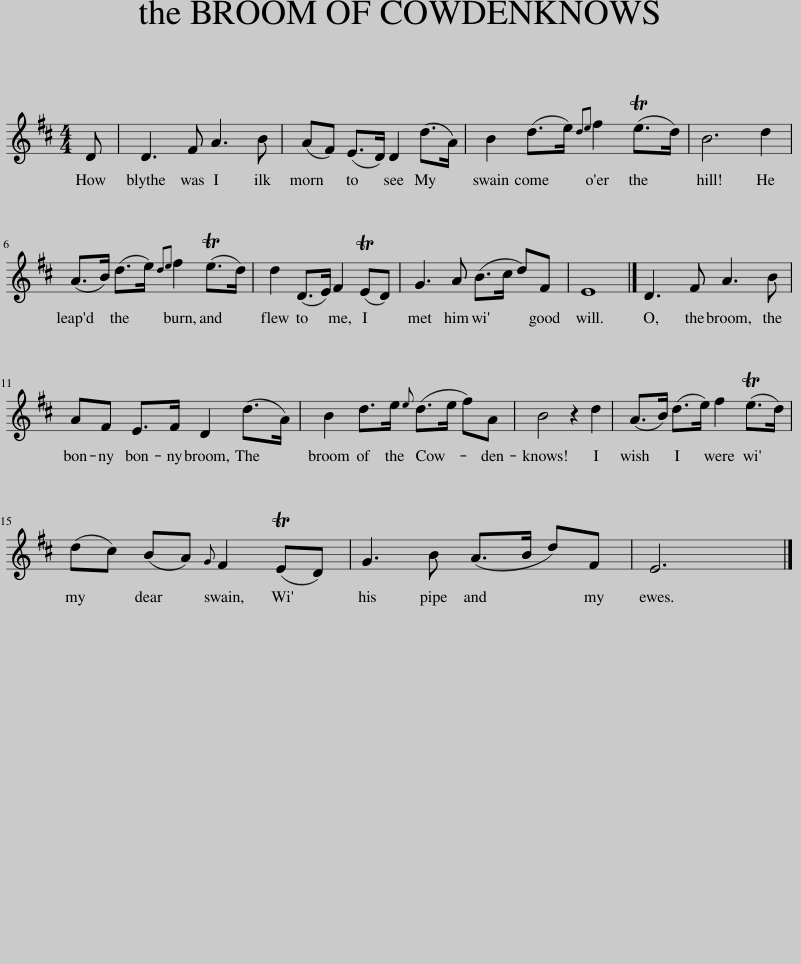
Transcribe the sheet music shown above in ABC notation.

X:1
L:1/8
M:4/4
I:linebreak $
K:D
V:1 treble
V:1
 D | D3 F A3 B | (AF) (E>D) D2 (d>A) | B2 (d>e){de} f2 (Te>d) | B6 d2 |$ %5
 (A>B) (d>e){de} f2 (Te>d) | d2 (D>E) F2 (TED) | G3 A (B>c d)F | E8 |] D3 F A3 B |$ %10
 AF E>F D2 (d>A) | B2 d>e{e} (d>e f)A | B4 z2 d2 | (A>B) (d>e) f2 (Te>d) |$ (dc) (BA){G} F2 (TED) | %15
 G3 B (A>B d)F | E6 |] %17
